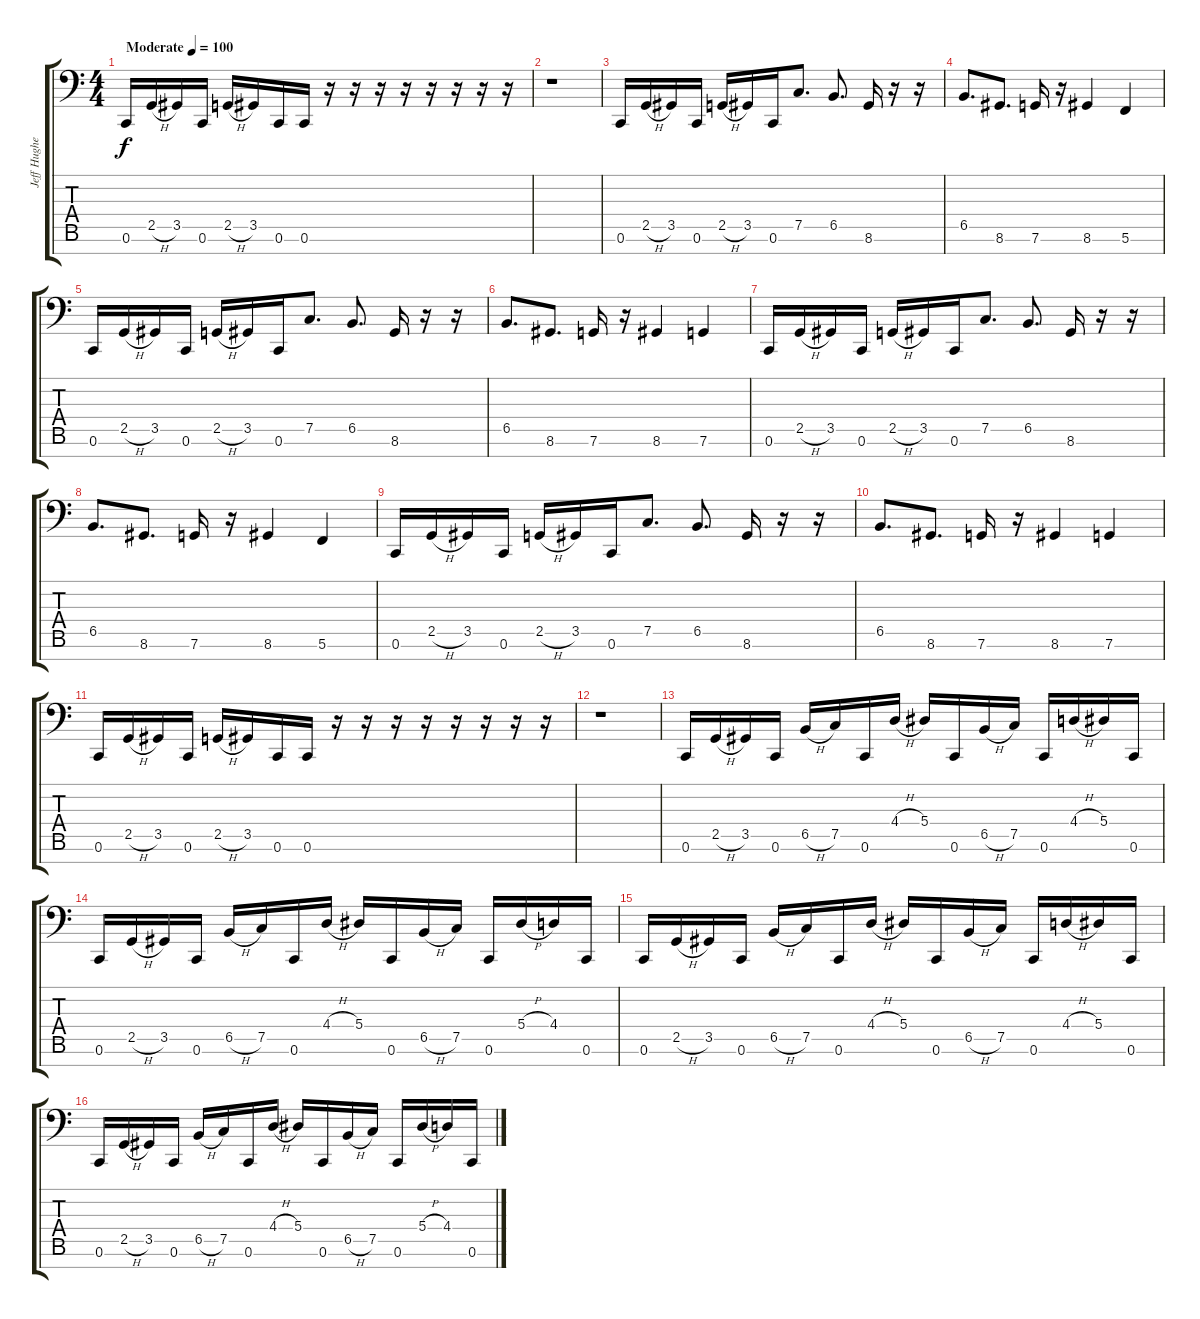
\track ("Jeff Hughell" "Jeff Hughe") {instrument electricbassfinger}
\staff {score tabs}
\tuning (C3 G2 Eb2 Bb1 F1 C1 G0) {hide}
\ts (4 4)
\tempo (100 "Moderate")
\clef f4
\ks c
0.6.16{dy f instrument electricbassfinger} 2.5{h}.16 3.5.16 0.6.16 2.5{h}.16 3.5.16 0.6.16 0.6.16 r.16 r.16 r.16 r.16 r.16 r.16 r.16 r.16 |
r.1 |
0.6.16 2.5{h}.16 3.5.16 0.6.16 2.5{h}.16 3.5.16 0.6.16 7.5.8{d} 6.5.8{d} 8.6.16 r.16 r.16 |
6.5.8{d} 8.6.8{d} 7.6.16 r.16 8.6.4 5.6.4 |
0.6.16 2.5{h}.16 3.5.16 0.6.16 2.5{h}.16 3.5.16 0.6.16 7.5.8{d} 6.5.8{d} 8.6.16 r.16 r.16 |
6.5.8{d} 8.6.8{d} 7.6.16 r.16 8.6.4 7.6.4 |
0.6.16 2.5{h}.16 3.5.16 0.6.16 2.5{h}.16 3.5.16 0.6.16 7.5.8{d} 6.5.8{d} 8.6.16 r.16 r.16 |
6.5.8{d} 8.6.8{d} 7.6.16 r.16 8.6.4 5.6.4 |
0.6.16 2.5{h}.16 3.5.16 0.6.16 2.5{h}.16 3.5.16 0.6.16 7.5.8{d} 6.5.8{d} 8.6.16 r.16 r.16 |
6.5.8{d} 8.6.8{d} 7.6.16 r.16 8.6.4 7.6.4 |
0.6.16 2.5{h}.16 3.5.16 0.6.16 2.5{h}.16 3.5.16 0.6.16 0.6.16 r.16 r.16 r.16 r.16 r.16 r.16 r.16 r.16 |
r.1 |
0.6.16 2.5{h}.16 3.5.16 0.6.16 6.5{h}.16 7.5.16 0.6.16 4.4{h}.16 5.4.16 0.6.16 6.5{h}.16 7.5.16 0.6.16 4.4{h}.16 5.4.16 0.6.16 |
0.6.16 2.5{h}.16 3.5.16 0.6.16 6.5{h}.16 7.5.16 0.6.16 4.4{h}.16 5.4.16 0.6.16 6.5{h}.16 7.5.16 0.6.16 5.4{h}.16 4.4.16 0.6.16 |
0.6.16 2.5{h}.16 3.5.16 0.6.16 6.5{h}.16 7.5.16 0.6.16 4.4{h}.16 5.4.16 0.6.16 6.5{h}.16 7.5.16 0.6.16 4.4{h}.16 5.4.16 0.6.16 |
0.6.16 2.5{h}.16 3.5.16 0.6.16 6.5{h}.16 7.5.16 0.6.16 4.4{h}.16 5.4.16 0.6.16 6.5{h}.16 7.5.16 0.6.16 5.4{h}.16 4.4.16 0.6.16
